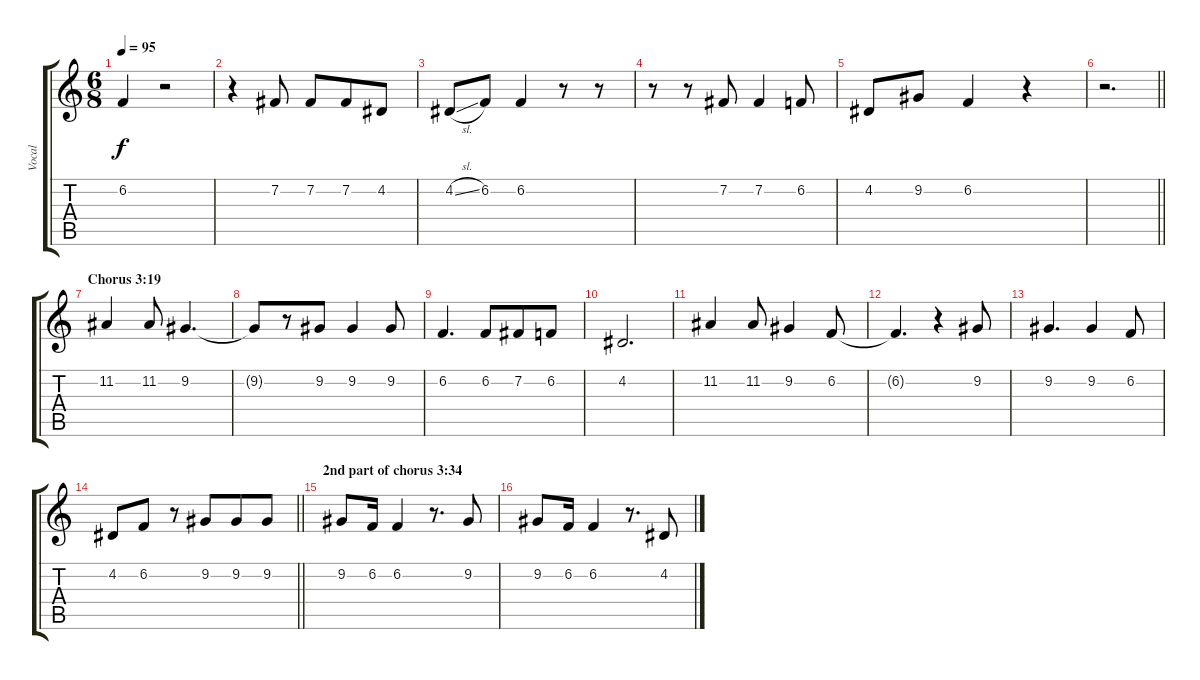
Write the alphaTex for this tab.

\track ("Vocal" "Vocal") {instrument trumpet}
\staff {score tabs}
\tuning (E4 B3 G3 D3 A2 E2) {hide}
\ts (6 8)
\tempo 95
\clef g2
\ks c
6.2.4{dy f} r.2 |
r.4 7.2.8 7.2.8 7.2.8 4.2.8 |
4.2{sl}.8 6.2.8 6.2.4 r.8 r.8 |
r.8 r.8 7.2.8 7.2.4 6.2.8 |
4.2.8 9.2.8 6.2.4 r.4 |
\barLineRight lightlight
r.2{d} |
\section ("" "Chorus 3:19")
11.2.4 11.2.8 9.2.4{d} |
9.2{t}.8 r.8 9.2.8 9.2.4 9.2.8 |
6.2.4{d} 6.2.8 7.2.8 6.2.8 |
4.2.2{d} |
11.2.4 11.2.8 9.2.4 6.2.8 |
6.2{t}.4{d} r.4 9.2.8 |
9.2.4{d} 9.2.4 6.2.8 |
\barLineRight lightlight
4.2.8 6.2.8 r.8 9.2.8 9.2.8 9.2.8 |
\section ("" "2nd part of chorus 3:34")
9.2.8 6.2.16 6.2.4 r.8{d} 9.2.8 |
9.2.8 6.2.16 6.2.4 r.8{d} 4.2.8
